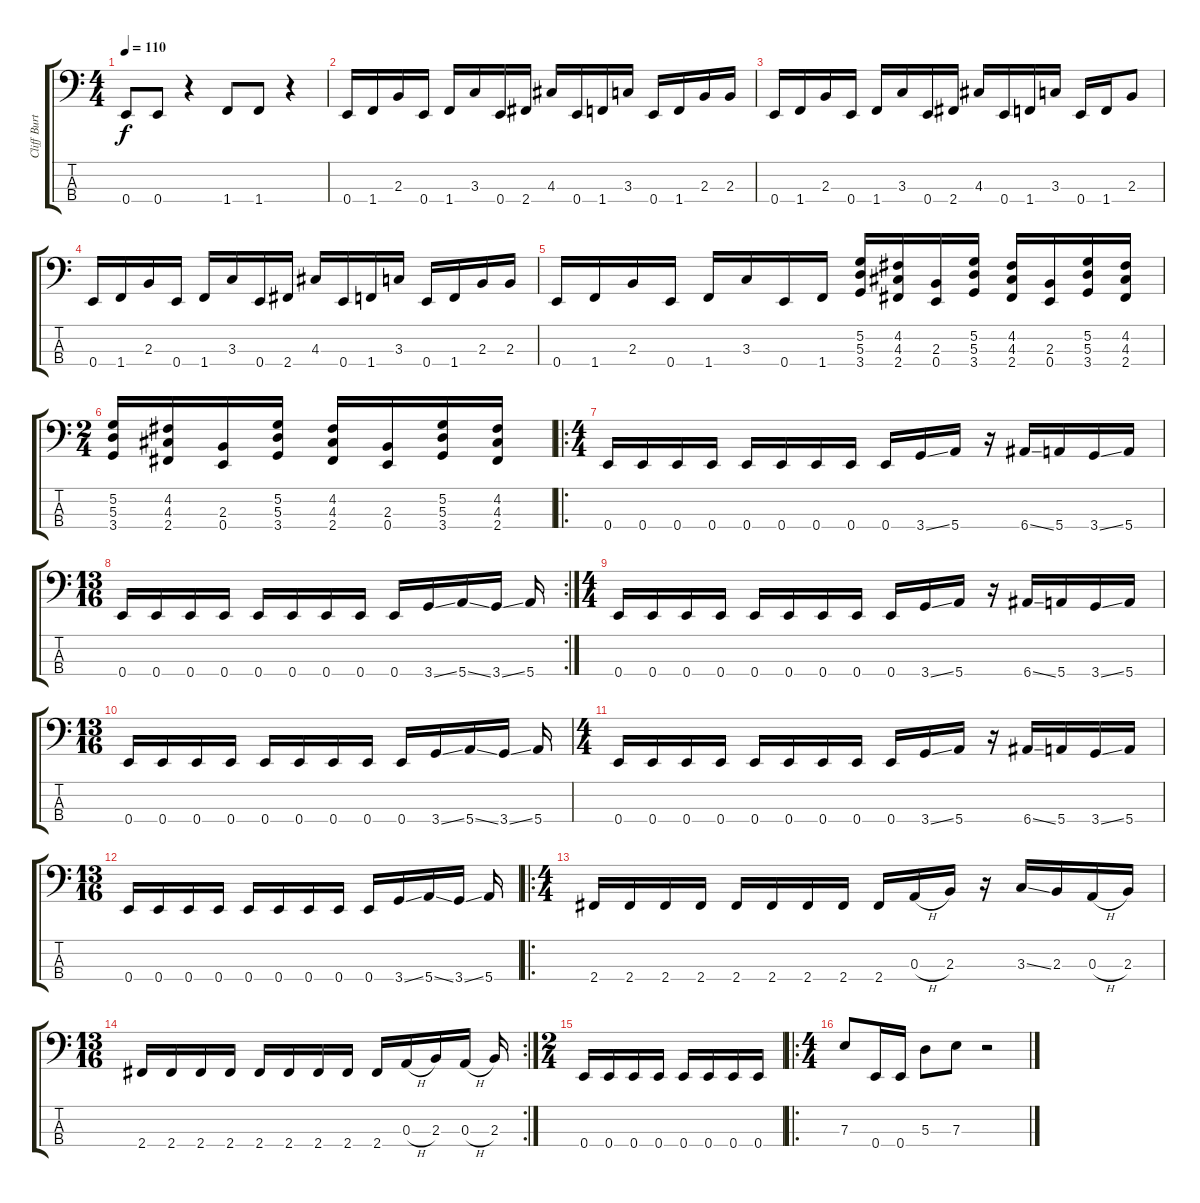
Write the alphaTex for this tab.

\track ("Cliff Burton" "Cliff Burt") {instrument slapbass1}
\staff {score tabs}
\tuning (G2 D2 A1 E1) {hide}
\ts (4 4)
\tempo 110
\clef f4
\ks c
0.4.8{dy f} 0.4.8 r.4 1.4.8 1.4.8 r.4 |
0.4.16 1.4.16 2.3.16 0.4.16 1.4.16 3.3.16 0.4.16 2.4.16 4.3.16 0.4.16 1.4.16 3.3.16 0.4.16 1.4.16 2.3.16 2.3.16 |
0.4.16 1.4.16 2.3.16 0.4.16 1.4.16 3.3.16 0.4.16 2.4.16 4.3.16 0.4.16 1.4.16 3.3.16 0.4.16 1.4.16 2.3.8 |
0.4.16 1.4.16 2.3.16 0.4.16 1.4.16 3.3.16 0.4.16 2.4.16 4.3.16 0.4.16 1.4.16 3.3.16 0.4.16 1.4.16 2.3.16 2.3.16 |
0.4.16 1.4.16 2.3.16 0.4.16 1.4.16 3.3.16 0.4.16 1.4.16 (5.2 5.3 3.4).16 (4.2 4.3 2.4).16 (2.3 0.4).16 (5.2 5.3 3.4).16 (4.2 4.3 2.4).16 (2.3 0.4).16 (5.2 5.3 3.4).16 (4.2 4.3 2.4).16 |
\ts (2 4)
(5.2 5.3 3.4).16 (4.2 4.3 2.4).16 (2.3 0.4).16 (5.2 5.3 3.4).16 (4.2 4.3 2.4).16 (2.3 0.4).16 (5.2 5.3 3.4).16 (4.2 4.3 2.4).16 |
\ro
\ts (4 4)
0.4.16 0.4.16 0.4.16 0.4.16 0.4.16 0.4.16 0.4.16 0.4.16 0.4.16 3.4{ss}.16 5.4.16 r.16 6.4{ss}.16 5.4.16 3.4{ss}.16 5.4.16 |
\rc 2
\ts (13 16)
0.4.16 0.4.16 0.4.16 0.4.16 0.4.16 0.4.16 0.4.16 0.4.16 0.4.16 3.4{ss}.16 5.4{ss}.16 3.4{ss}.16 5.4.16 |
\ts (4 4)
0.4.16 0.4.16 0.4.16 0.4.16 0.4.16 0.4.16 0.4.16 0.4.16 0.4.16 3.4{ss}.16 5.4.16 r.16 6.4{ss}.16 5.4.16 3.4{ss}.16 5.4.16 |
\ts (13 16)
0.4.16 0.4.16 0.4.16 0.4.16 0.4.16 0.4.16 0.4.16 0.4.16 0.4.16 3.4{ss}.16 5.4{ss}.16 3.4{ss}.16 5.4.16 |
\ts (4 4)
0.4.16 0.4.16 0.4.16 0.4.16 0.4.16 0.4.16 0.4.16 0.4.16 0.4.16 3.4{ss}.16 5.4.16 r.16 6.4{ss}.16 5.4.16 3.4{ss}.16 5.4.16 |
\ts (13 16)
0.4.16 0.4.16 0.4.16 0.4.16 0.4.16 0.4.16 0.4.16 0.4.16 0.4.16 3.4{ss}.16 5.4{ss}.16 3.4{ss}.16 5.4.16 |
\ro
\ts (4 4)
2.4.16 2.4.16 2.4.16 2.4.16 2.4.16 2.4.16 2.4.16 2.4.16 2.4.16 0.3{h}.16 2.3.16 r.16 3.3{ss}.16 2.3.16 0.3{h}.16 2.3.16 |
\rc 2
\ts (13 16)
2.4.16 2.4.16 2.4.16 2.4.16 2.4.16 2.4.16 2.4.16 2.4.16 2.4.16 0.3{h}.16 2.3.16 0.3{h}.16 2.3.16 |
\ts (2 4)
0.4.16 0.4.16 0.4.16 0.4.16 0.4.16 0.4.16 0.4.16 0.4.16 |
\ro
\ts (4 4)
7.3.8 0.4.16 0.4.16 5.3.8 7.3.8 r.2
